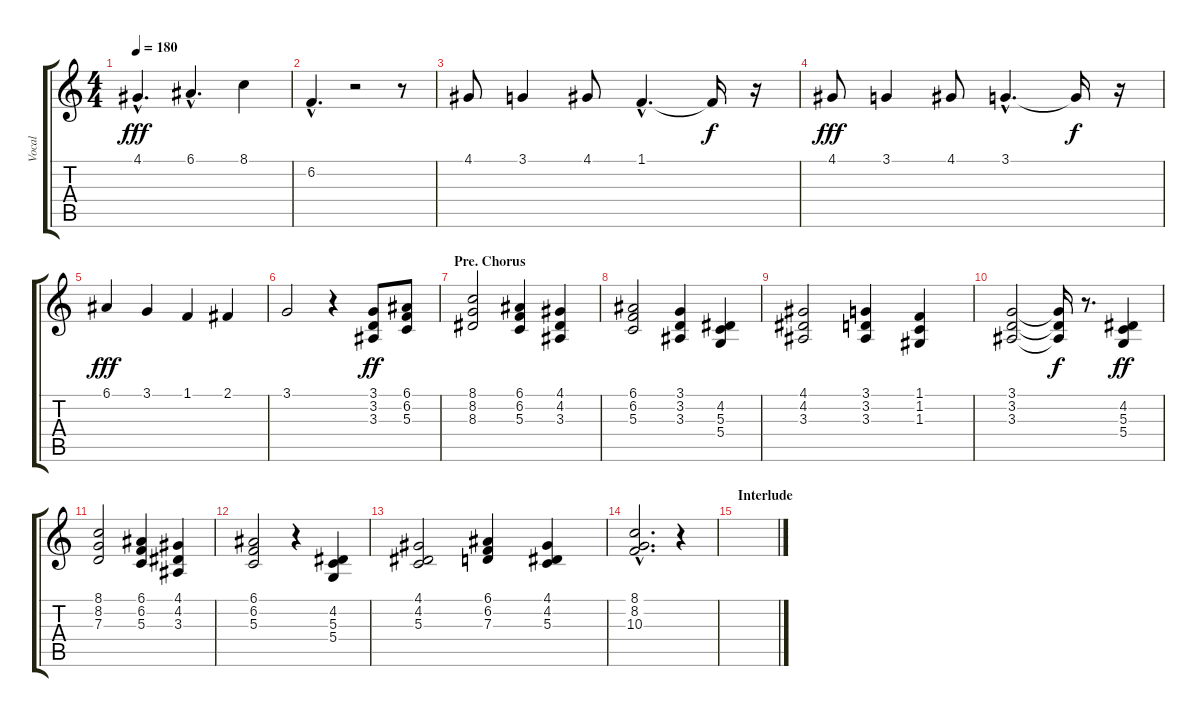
\track ("Vocal" "Vocal") {instrument trumpet}
\staff {score tabs}
\tuning (E4 B3 G3 D3 A2 E2) {hide}
\ts (4 4)
\tempo 180
\clef g2
\ks c
4.1{hac}.4{d dy fff} 6.1{hac}.4{d} 8.1.4 |
6.2{hac}.4{d} r.2 r.8 |
4.1.8 3.1.4 4.1.8 1.1{hac}.4{d} 1.1{t}.16{dy f} r.16 |
4.1.8{dy fff} 3.1.4 4.1.8 3.1{hac}.4{d} 3.1{t}.16{dy f} r.16 |
6.1.4{dy fff} 3.1.4 1.1.4 2.1.4 |
3.1.2 r.4 (3.1 3.2 3.3).8{dy ff} (6.1 6.2 5.3).8 |
\section ("" "Pre. Chorus")
(8.1 8.2 8.3).2 (6.1 6.2 5.3).4 (4.1 4.2 3.3).4 |
(6.1 6.2 5.3).2 (3.1 3.2 3.3).4 (4.2 5.3 5.4).4 |
(4.1 4.2 3.3).2 (3.1 3.2 3.3).4 (1.1 1.2 1.3).4 |
(3.1 3.2 3.3).2 (3.1{t} 3.2{t} 3.3{t}).16{dy f} r.8{d} (4.2 5.3 5.4).4{dy ff} |
(8.1 8.2 7.3).2 (6.1 6.2 5.3).4 (4.1 4.2 3.3).4 |
(6.1 6.2 5.3).2 r.4 (4.2 5.3 5.4).4 |
(4.1 4.2 5.3).2 (6.1 6.2 7.3).4 (4.1 4.2 5.3).4 |
(8.1{hac} 8.2{hac} 10.3{hac}).2{d} r.4 |
\section ("" "Interlude")
